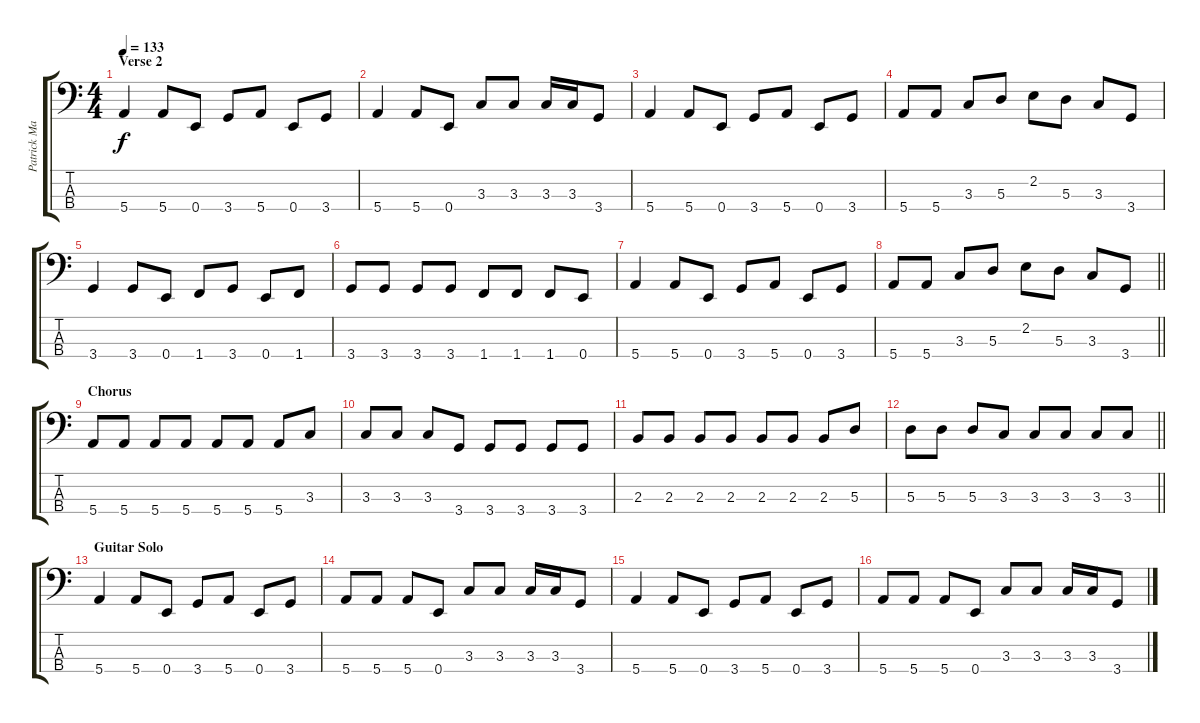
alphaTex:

\track ("Patrick Matthews (Bass Track)" "Patrick Ma") {instrument electricbassfinger}
\staff {score tabs}
\tuning (G2 D2 A1 E1) {hide}
\ts (4 4)
\section ("" "Verse 2")
\tempo 133
\clef f4
\ks c
5.4.4{dy f} 5.4.8 0.4.8 3.4.8 5.4.8 0.4.8 3.4.8 |
5.4.4 5.4.8 0.4.8 3.3.8 3.3.8 3.3.16 3.3.16 3.4.8 |
5.4.4 5.4.8 0.4.8 3.4.8 5.4.8 0.4.8 3.4.8 |
5.4.8 5.4.8 3.3.8 5.3.8 2.2.8 5.3.8 3.3.8 3.4.8 |
3.4.4 3.4.8 0.4.8 1.4.8 3.4.8 0.4.8 1.4.8 |
3.4.8 3.4.8 3.4.8 3.4.8 1.4.8 1.4.8 1.4.8 0.4.8 |
5.4.4 5.4.8 0.4.8 3.4.8 5.4.8 0.4.8 3.4.8 |
\barLineRight lightlight
5.4.8 5.4.8 3.3.8 5.3.8 2.2.8 5.3.8 3.3.8 3.4.8 |
\section ("" "Chorus")
5.4.8 5.4.8 5.4.8 5.4.8 5.4.8 5.4.8 5.4.8 3.3.8 |
3.3.8 3.3.8 3.3.8 3.4.8 3.4.8 3.4.8 3.4.8 3.4.8 |
2.3.8 2.3.8 2.3.8 2.3.8 2.3.8 2.3.8 2.3.8 5.3.8 |
\barLineRight lightlight
5.3.8 5.3.8 5.3.8 3.3.8 3.3.8 3.3.8 3.3.8 3.3.8 |
\section ("" "Guitar Solo")
5.4.4 5.4.8 0.4.8 3.4.8 5.4.8 0.4.8 3.4.8 |
5.4.8 5.4.8 5.4.8 0.4.8 3.3.8 3.3.8 3.3.16 3.3.16 3.4.8 |
5.4.4 5.4.8 0.4.8 3.4.8 5.4.8 0.4.8 3.4.8 |
5.4.8 5.4.8 5.4.8 0.4.8 3.3.8 3.3.8 3.3.16 3.3.16 3.4.8
